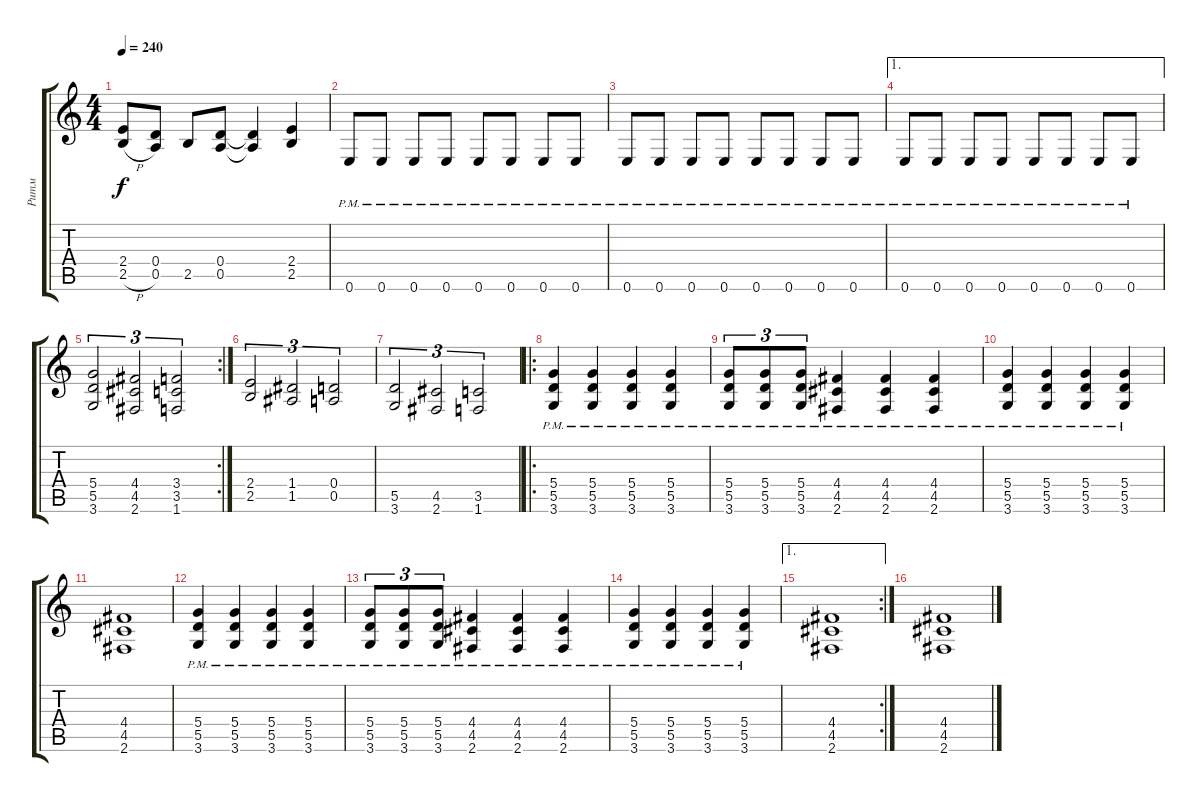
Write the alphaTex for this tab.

\track ("Ритм" "Ритм") {instrument distortionguitar}
\staff {score tabs}
\tuning (E4 B3 G3 D3 A2 E2) {hide}
\ts (4 4)
\tempo 240
\clef g2
\ks c
(2.4 2.5{h}).8{dy f} (0.4 0.5).8 2.5.8 (0.4 0.5).8 (0.4{t} 0.5{t}).4 (2.4 2.5).4 |
0.6{pm}.8 0.6{pm}.8 0.6{pm}.8 0.6{pm}.8 0.6{pm}.8 0.6{pm}.8 0.6{pm}.8 0.6{pm}.8 |
0.6{pm}.8 0.6{pm}.8 0.6{pm}.8 0.6{pm}.8 0.6{pm}.8 0.6{pm}.8 0.6{pm}.8 0.6{pm}.8 |
\ae 1
0.6{pm}.8 0.6{pm}.8 0.6{pm}.8 0.6{pm}.8 0.6{pm}.8 0.6{pm}.8 0.6{pm}.8 0.6{pm}.8 |
\rc 2
(5.4 5.5 3.6).2{tu (3 2)} (4.4 4.5 2.6).2{tu (3 2)} (3.4 3.5 1.6).2{tu (3 2)} |
(2.4 2.5).2{tu (3 2)} (1.4 1.5).2{tu (3 2)} (0.4 0.5).2{tu (3 2)} |
(5.5 3.6).2{tu (3 2)} (4.5 2.6).2{tu (3 2)} (3.5 1.6).2{tu (3 2)} |
\ro
(5.4{pm} 5.5{pm} 3.6{pm}).4 (5.4{pm} 5.5{pm} 3.6{pm}).4 (5.4{pm} 5.5{pm} 3.6{pm}).4 (5.4{pm} 5.5{pm} 3.6{pm}).4 |
(5.4{pm} 5.5{pm} 3.6{pm}).8{tu (3 2)} (5.4{pm} 5.5{pm} 3.6{pm}).8{tu (3 2)} (5.4{pm} 5.5{pm} 3.6{pm}).8{tu (3 2)} (4.4{pm} 4.5{pm} 2.6{pm}).4 (4.4{pm} 4.5{pm} 2.6{pm}).4 (4.4{pm} 4.5{pm} 2.6{pm}).4 |
(5.4{pm} 5.5{pm} 3.6{pm}).4 (5.4{pm} 5.5{pm} 3.6{pm}).4 (5.4{pm} 5.5{pm} 3.6{pm}).4 (5.4{pm} 5.5{pm} 3.6{pm}).4 |
(4.4 4.5 2.6).1 |
(5.4{pm} 5.5{pm} 3.6{pm}).4 (5.4{pm} 5.5{pm} 3.6{pm}).4 (5.4{pm} 5.5{pm} 3.6{pm}).4 (5.4{pm} 5.5{pm} 3.6{pm}).4 |
(5.4{pm} 5.5{pm} 3.6{pm}).8{tu (3 2)} (5.4{pm} 5.5{pm} 3.6{pm}).8{tu (3 2)} (5.4{pm} 5.5{pm} 3.6{pm}).8{tu (3 2)} (4.4{pm} 4.5{pm} 2.6{pm}).4 (4.4{pm} 4.5{pm} 2.6{pm}).4 (4.4{pm} 4.5{pm} 2.6{pm}).4 |
(5.4{pm} 5.5{pm} 3.6{pm}).4 (5.4{pm} 5.5{pm} 3.6{pm}).4 (5.4{pm} 5.5{pm} 3.6{pm}).4 (5.4{pm} 5.5{pm} 3.6{pm}).4 |
\ae 1
\rc 2
(4.4 4.5 2.6).1 |
(4.4 4.5 2.6).1
